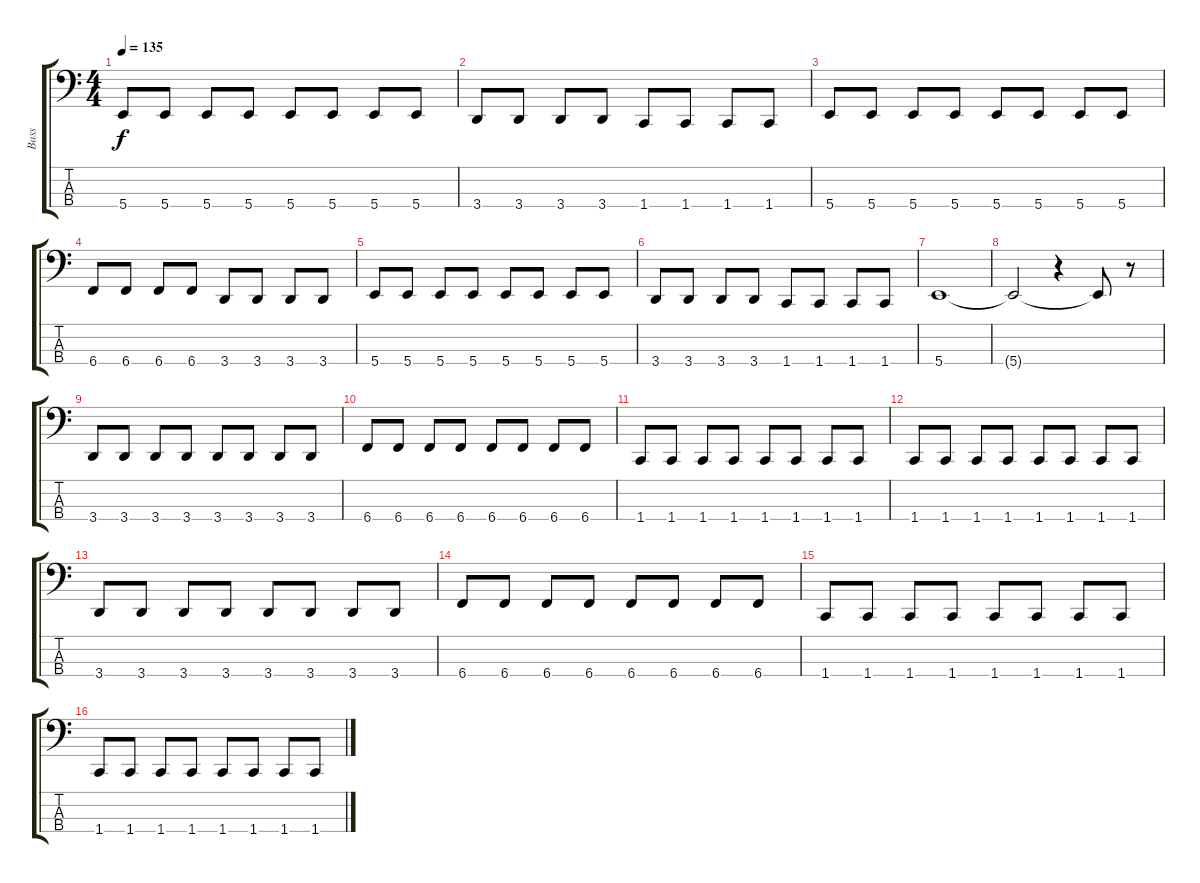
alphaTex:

\track ("Bass" "Bass") {instrument electricbasspick}
\staff {score tabs}
\tuning (D2 A1 E1 B0) {hide}
\ts (4 4)
\tempo 135
\clef f4
\ks c
5.4.8{dy f} 5.4.8 5.4.8 5.4.8 5.4.8 5.4.8 5.4.8 5.4.8 |
3.4.8 3.4.8 3.4.8 3.4.8 1.4.8 1.4.8 1.4.8 1.4.8 |
5.4.8 5.4.8 5.4.8 5.4.8 5.4.8 5.4.8 5.4.8 5.4.8 |
6.4.8 6.4.8 6.4.8 6.4.8 3.4.8 3.4.8 3.4.8 3.4.8 |
5.4.8 5.4.8 5.4.8 5.4.8 5.4.8 5.4.8 5.4.8 5.4.8 |
3.4.8 3.4.8 3.4.8 3.4.8 1.4.8 1.4.8 1.4.8 1.4.8 |
5.4.1 |
5.4{t}.2 r.4 5.4{t}.8 r.8 |
3.4.8 3.4.8 3.4.8 3.4.8 3.4.8 3.4.8 3.4.8 3.4.8 |
6.4.8 6.4.8 6.4.8 6.4.8 6.4.8 6.4.8 6.4.8 6.4.8 |
1.4.8 1.4.8 1.4.8 1.4.8 1.4.8 1.4.8 1.4.8 1.4.8 |
1.4.8 1.4.8 1.4.8 1.4.8 1.4.8 1.4.8 1.4.8 1.4.8 |
3.4.8 3.4.8 3.4.8 3.4.8 3.4.8 3.4.8 3.4.8 3.4.8 |
6.4.8 6.4.8 6.4.8 6.4.8 6.4.8 6.4.8 6.4.8 6.4.8 |
1.4.8 1.4.8 1.4.8 1.4.8 1.4.8 1.4.8 1.4.8 1.4.8 |
1.4.8 1.4.8 1.4.8 1.4.8 1.4.8 1.4.8 1.4.8 1.4.8
